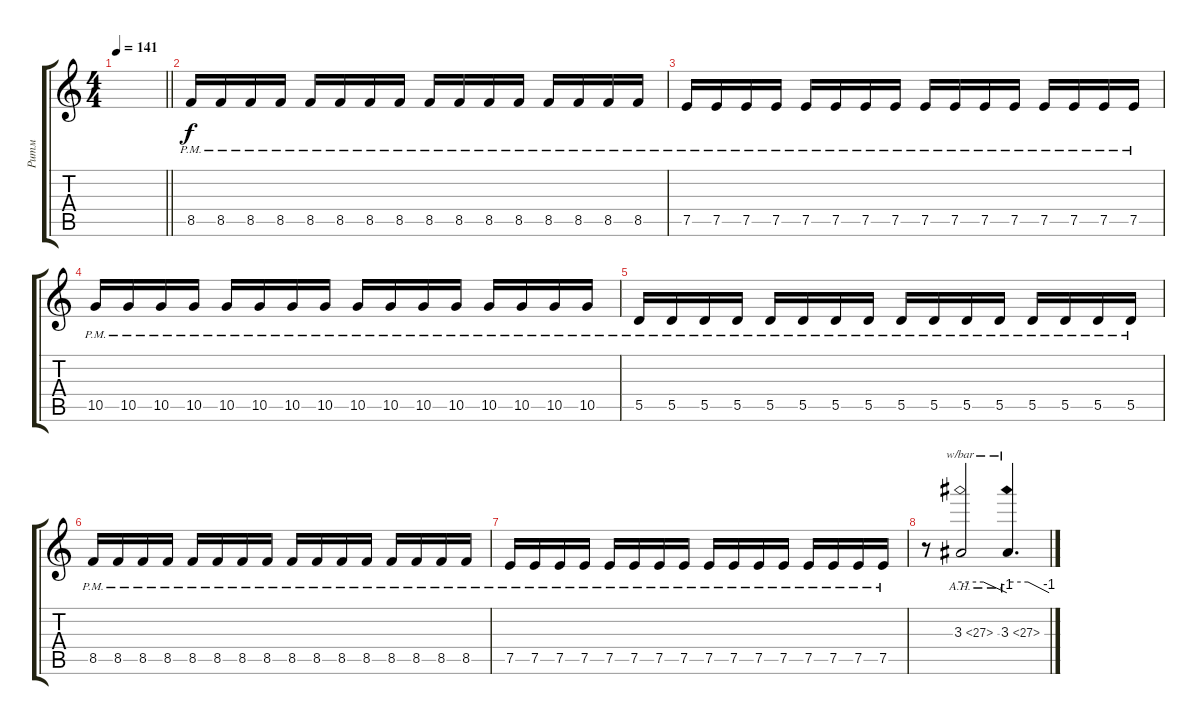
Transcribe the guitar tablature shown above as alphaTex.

\track ("Ритм" "Ритм") {instrument distortionguitar}
\staff {score tabs}
\tuning (E4 B3 G3 D3 A2 E2) {hide}
\ts (4 4)
\tempo 141
\clef g2
\barLineRight lightlight
\ks c
|
8.5{pm}.16 8.5{pm}.16 8.5{pm}.16 8.5{pm}.16 8.5{pm}.16 8.5{pm}.16 8.5{pm}.16 8.5{pm}.16 8.5{pm}.16 8.5{pm}.16 8.5{pm}.16 8.5{pm}.16 8.5{pm}.16 8.5{pm}.16 8.5{pm}.16 8.5{pm}.16 |
7.5{pm}.16 7.5{pm}.16 7.5{pm}.16 7.5{pm}.16 7.5{pm}.16 7.5{pm}.16 7.5{pm}.16 7.5{pm}.16 7.5{pm}.16 7.5{pm}.16 7.5{pm}.16 7.5{pm}.16 7.5{pm}.16 7.5{pm}.16 7.5{pm}.16 7.5{pm}.16 |
10.5{pm}.16 10.5{pm}.16 10.5{pm}.16 10.5{pm}.16 10.5{pm}.16 10.5{pm}.16 10.5{pm}.16 10.5{pm}.16 10.5{pm}.16 10.5{pm}.16 10.5{pm}.16 10.5{pm}.16 10.5{pm}.16 10.5{pm}.16 10.5{pm}.16 10.5{pm}.16 |
5.5{pm}.16 5.5{pm}.16 5.5{pm}.16 5.5{pm}.16 5.5{pm}.16 5.5{pm}.16 5.5{pm}.16 5.5{pm}.16 5.5{pm}.16 5.5{pm}.16 5.5{pm}.16 5.5{pm}.16 5.5{pm}.16 5.5{pm}.16 5.5{pm}.16 5.5{pm}.16 |
8.5{pm}.16 8.5{pm}.16 8.5{pm}.16 8.5{pm}.16 8.5{pm}.16 8.5{pm}.16 8.5{pm}.16 8.5{pm}.16 8.5{pm}.16 8.5{pm}.16 8.5{pm}.16 8.5{pm}.16 8.5{pm}.16 8.5{pm}.16 8.5{pm}.16 8.5{pm}.16 |
7.5{pm}.16 7.5{pm}.16 7.5{pm}.16 7.5{pm}.16 7.5{pm}.16 7.5{pm}.16 7.5{pm}.16 7.5{pm}.16 7.5{pm}.16 7.5{pm}.16 7.5{pm}.16 7.5{pm}.16 7.5{pm}.16 7.5{pm}.16 7.5{pm}.16 7.5{pm}.16 |
r.8 3.3{ah 24}.2{tbe (custom default 0 0 30 0 60 -4)} 3.3{ah 24}.4{d tbe (custom default 0 0 30 0 60 -4)}
